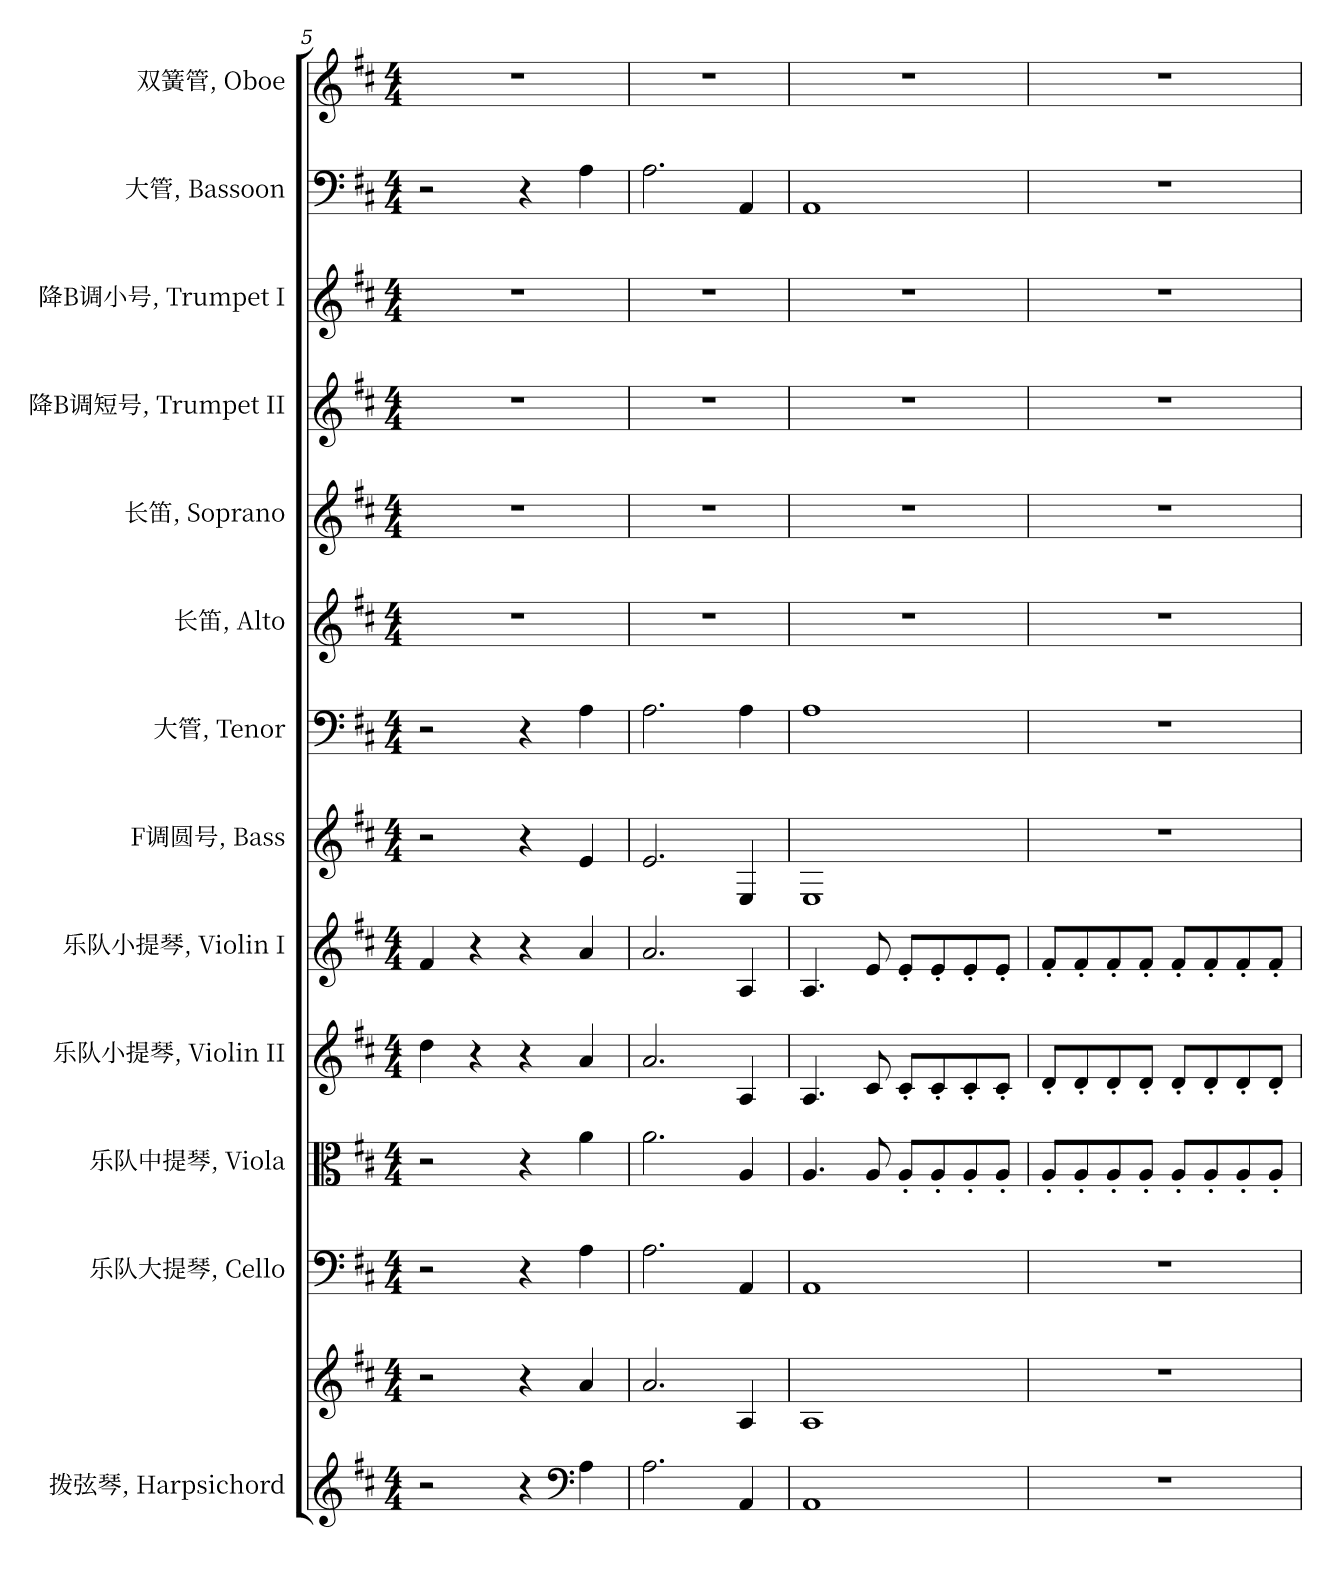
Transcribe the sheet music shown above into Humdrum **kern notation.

**kern	**kern	**kern	**kern	**kern	**kern	**kern	**kern	**kern	**kern	**kern	**kern	**kern	**kern
*part13	*part13	*part12	*part11	*part10	*part9	*part8	*part7	*part6	*part5	*part4	*part3	*part2	*part1
*staff14	*staff13	*staff12	*staff11	*staff10	*staff9	*staff8	*staff7	*staff6	*staff5	*staff4	*staff3	*staff2	*staff1
*I"拨弦琴, Harpsichord	*	*I"乐队大提琴, Cello	*I"乐队中提琴, Viola	*I"乐队小提琴, Violin II	*I"乐队小提琴, Violin I	*I"F调圆号, Bass	*I"大管, Tenor	*I"长笛, Alto	*I"长笛, Soprano	*I"降B调短号, Trumpet II	*I"降B调小号, Trumpet I	*I"大管, Bassoon	*I"双簧管, Oboe
*I'Hch.	*	*	*	*	*	*	*	*	*	*	*I'B♭ Tpt.	*I'Bsn.	*I'Ob.
*clefG2	*clefG2	*clefF4	*clefC3	*clefG2	*clefG2	*clefG2	*clefF4	*clefG2	*clefG2	*clefG2	*clefG2	*clefF4	*clefG2
*	*	*	*	*	*	*ITrd4c7	*	*	*	*ITrd1c2	*ITrd1c2	*	*
*k[f#c#]	*k[f#c#]	*k[f#c#]	*k[f#c#]	*k[f#c#]	*k[f#c#]	*k[f#]	*k[f#c#]	*k[f#c#]	*k[f#c#]	*k[]	*k[]	*k[f#c#]	*k[f#c#]
*M4/4	*M4/4	*M4/4	*M4/4	*M4/4	*M4/4	*M4/4	*M4/4	*M4/4	*M4/4	*M4/4	*M4/4	*M4/4	*M4/4
=5	=5	=5	=5	=5	=5	=5	=5	=5	=5	=5	=5	=5	=5
2r	2r	2r	2r	4dd\	4f#/	2r	2r	1r	1r	1r	1r	2r	1r
.	.	.	.	4r	4r	.	.	.	.	.	.	.	.
4r	4r	4r	4r	4r	4r	4r	4r	.	.	.	.	4r	.
*clefF4	*	*	*	*	*	*	*	*	*	*	*	*	*
4A\	4a/	4A\	4a\	4a/	4a/	4A/	4A\	.	.	.	.	4A\	.
!!LO:PB:g=z
=6	=6	=6	=6	=6	=6	=6	=6	=6	=6	=6	=6	=6	=6
2.A\	2.a/	2.A\	2.a\	2.a/	2.a/	2.A/	2.A\	1r	1r	1r	1r	2.A\	1r
4AA/	4A/	4AA/	4A/	4A/	4A/	4AA/	4A\	.	.	.	.	4AA/	.
=7	=7	=7	=7	=7	=7	=7	=7	=7	=7	=7	=7	=7	=7
1AA	1A	1AA	4.A/	4.A/	4.A/	1AA	1A	1r	1r	1r	1r	1AA	1r
.	.	.	8A/	8c#/	8e/	.	.	.	.	.	.	.	.
.	.	.	8A'/L	8c#'/L	8e'/L	.	.	.	.	.	.	.	.
.	.	.	8A'/	8c#'/	8e'/	.	.	.	.	.	.	.	.
.	.	.	8A'/	8c#'/	8e'/	.	.	.	.	.	.	.	.
.	.	.	8A'/J	8c#'/J	8e'/J	.	.	.	.	.	.	.	.
=8	=8	=8	=8	=8	=8	=8	=8	=8	=8	=8	=8	=8	=8
1r	1r	1r	8A'/L	8d'/L	8f#'/L	1r	1r	1r	1r	1r	1r	1r	1r
.	.	.	8A'/	8d'/	8f#'/	.	.	.	.	.	.	.	.
.	.	.	8A'/	8d'/	8f#'/	.	.	.	.	.	.	.	.
.	.	.	8A'/J	8d'/J	8f#'/J	.	.	.	.	.	.	.	.
.	.	.	8A'/L	8d'/L	8f#'/L	.	.	.	.	.	.	.	.
.	.	.	8A'/	8d'/	8f#'/	.	.	.	.	.	.	.	.
.	.	.	8A'/	8d'/	8f#'/	.	.	.	.	.	.	.	.
.	.	.	8A'/J	8d'/J	8f#'/J	.	.	.	.	.	.	.	.
=	=	=	=	=	=	=	=	=	=	=	=	=	=
*-	*-	*-	*-	*-	*-	*-	*-	*-	*-	*-	*-	*-	*-
